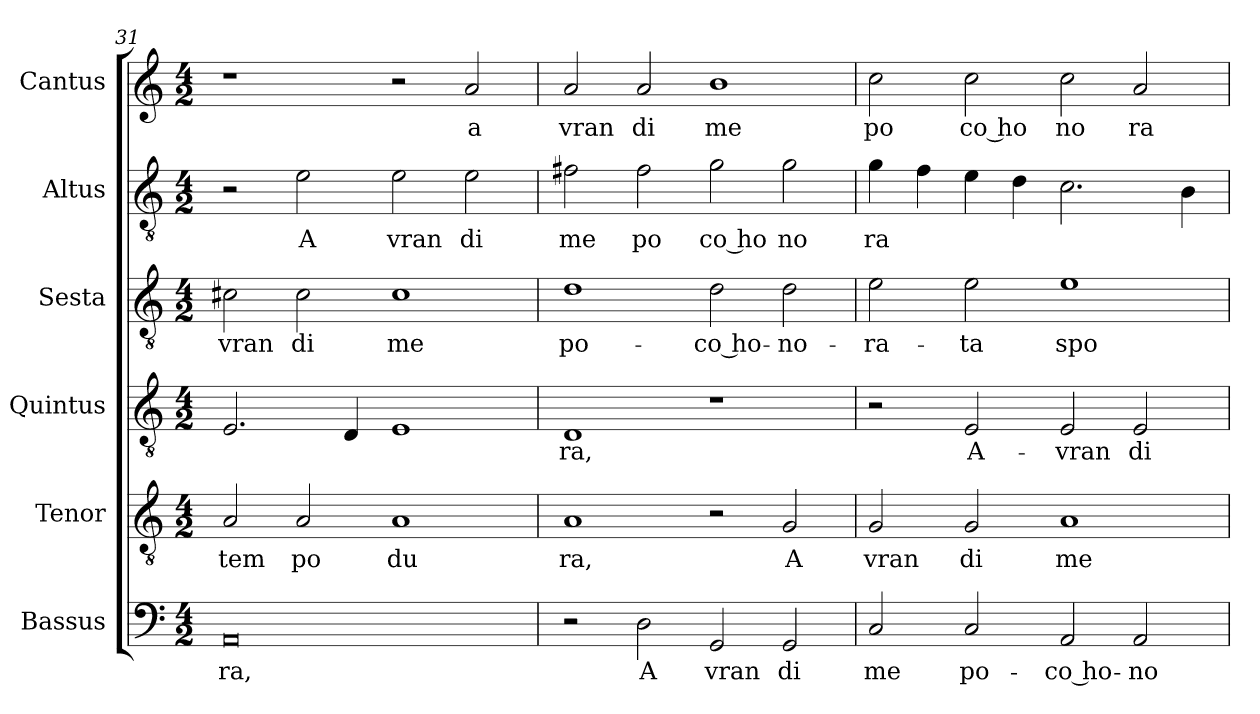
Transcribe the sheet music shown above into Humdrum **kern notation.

**kern	**text	**kern	**text	**kern	**text	**kern	**text	**kern	**text	**kern	**text
*part6	*part6	*part5	*part5	*part4	*part4	*part3	*part3	*part2	*part2	*part1	*part1
*staff6	*staff6	*staff5	*staff5	*staff4	*staff4	*staff3	*staff3	*staff2	*staff2	*staff1	*staff1
*I"Bassus	*	*I"Tenor	*	*I"Quintus	*	*I"Sesta	*	*I"Altus	*	*I"Cantus	*
*I'Bassus	*	*I'Tenor	*	*I'Quintus	*	*I'Sesta	*	*I'Altus	*	*I'Cantus	*
*clefF4	*	*clefGv2	*	*clefGv2	*	*clefGv2	*	*clefGv2	*	*clefG2	*
*	*	*	*	*k[]	*	*	*	*	*	*	*
*	*	*	*	*C:	*	*	*	*	*	*	*
*M4/2	*	*M4/2	*	*M4/2	*	*M4/2	*	*M4/2	*	*M4/2	*
=31	=31	=31	=31	=31	=31	=31	=31	=31	=31	=31	=31
!	!LO:LY:b:cj	!	!LO:LY:b:cj	!	!	!	!LO:LY:b:cj	!	!	!	!
0AA	ra,	2A/	tem	2.E/	.	2c#X\	-vran	2r	.	1r	.
!	!	!	!LO:LY:b:cj	!	!	!	!LO:LY:b:cj	!	!LO:LY:b:cj	!	!
.	.	2A/	po	.	.	2c#\	di	2e\	A	.	.
.	.	.	.	4D/	.	.	.	.	.	.	.
!	!	!	!LO:LY:b:cj	!	!	!	!LO:LY:b:cj	!	!LO:LY:b:cj	!	!
.	.	1A	du	1E	.	1c#	me	2e\	vran	2r	.
!	!	!	!	!	!	!	!	!	!LO:LY:b:cj	!	!LO:LY:b:cj
.	.	.	.	.	.	.	.	2e\	di	2a/	a
=32	=32	=32	=32	=32	=32	=32	=32	=32	=32	=32	=32
!	!	!	!LO:LY:b:cj	!	!LO:LY:b:cj	!	!LO:LY:b:cj	!	!LO:LY:b:cj	!	!LO:LY:b:cj
2r	.	1A	ra,	1D	ra,	1d	po-	2f#X\	me	2a/	vran
!	!LO:LY:b:cj	!	!	!	!	!	!	!	!LO:LY:b:cj	!	!LO:LY:b:cj
2D\	A	.	.	.	.	.	.	2f#\	po	2a/	di
!	!LO:LY:b:cj	!	!	!	!	!	!LO:LY:b:rj	!	!LO:LY:b:rj	!	!LO:LY:b:cj
2GG/	vran	2r	.	1r	.	2d\	-co ho-	2g\	co ho	1b	me
!	!LO:LY:b:cj	!	!LO:LY:b:cj	!	!	!	!LO:LY:b:cj	!	!LO:LY:b:cj	!	!
2GG/	di	2G/	A	.	.	2d\	-no-	2g\	no	.	.
!!LO:LB:g=z
=33	=33	=33	=33	=33	=33	=33	=33	=33	=33	=33	=33
!	!LO:LY:b:cj	!	!LO:LY:b:cj	!	!	!	!LO:LY:b:cj	!	!LO:LY:b:cj	!	!LO:LY:b:cj
2C/	me	2G/	vran	2r	.	2e\	-ra-	4g\	ra	2cc\	po
.	.	.	.	.	.	.	.	4f\	.	.	.
!	!LO:LY:b:cj	!	!LO:LY:b:cj	!	!LO:LY:b:cj	!	!LO:LY:b:cj	!	!	!	!LO:LY:b:rj
2C/	po-	2G/	di	2E/	A-	2e\	-ta	4e\	.	2cc\	co ho
.	.	.	.	.	.	.	.	4d\	.	.	.
!	!LO:LY:b:rj	!	!LO:LY:b:cj	!	!LO:LY:b:cj	!	!LO:LY:b:cj	!	!	!	!LO:LY:b:cj
2AA/	-co ho-	1A	me	2E/	-vran	1e	spo-	2.c\	.	2cc\	no
!	!LO:LY:b:cj	!	!	!	!LO:LY:b:cj	!	!	!	!	!	!LO:LY:b:cj
2AA/	-no-	.	.	2E/	di	.	.	.	.	2a/	ra
.	.	.	.	.	.	.	.	4B\	.	.	.
=	=	=	=	=	=	=	=	=	=	=	=
*-	*-	*-	*-	*-	*-	*-	*-	*-	*-	*-	*-
